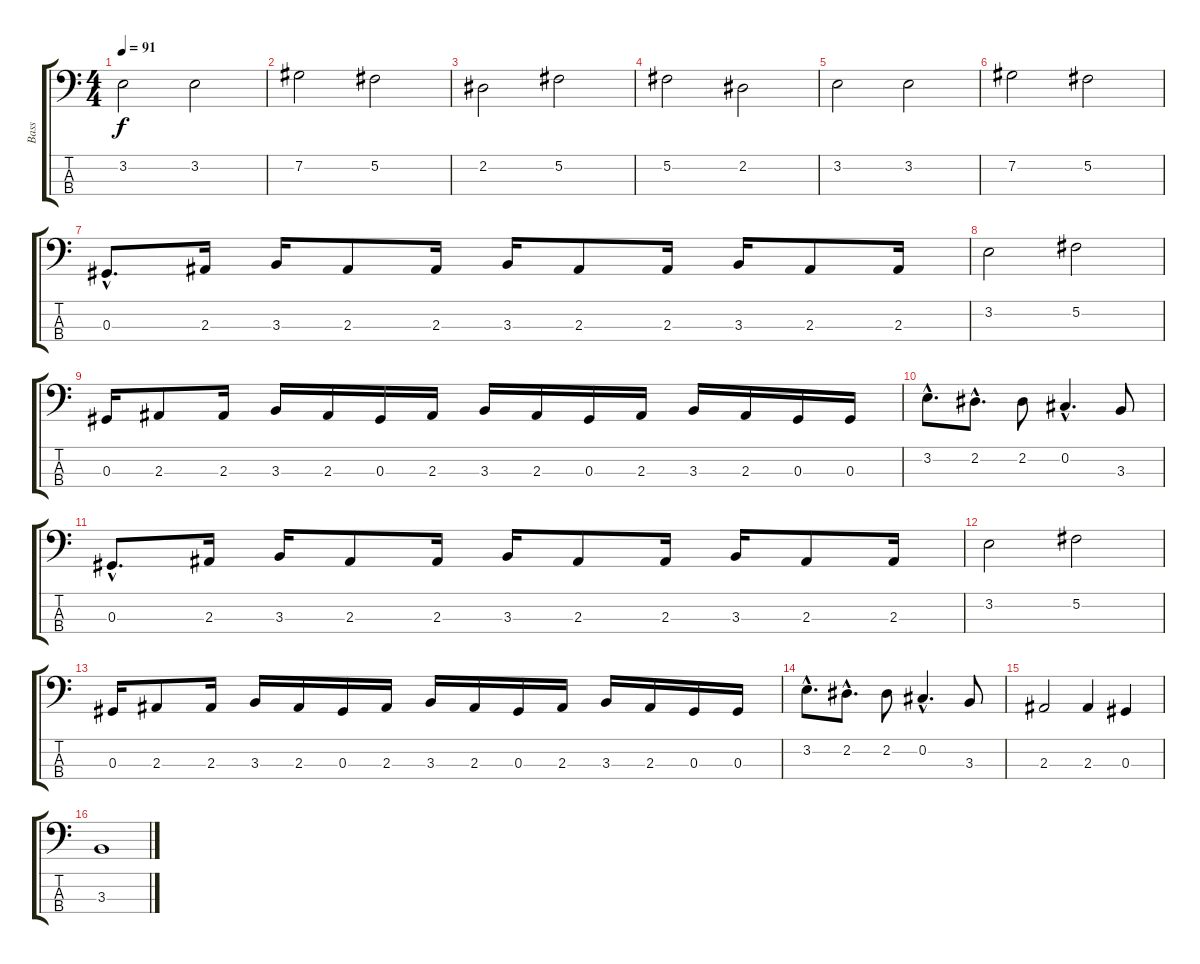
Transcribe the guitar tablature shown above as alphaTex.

\track ("Bass" "Bass") {instrument electricbasspick}
\staff {score tabs}
\tuning (Gb2 Db2 Ab1 Eb1) {hide}
\ts (4 4)
\tempo 91
\clef f4
\ks c
3.2.2{dy f} 3.2.2 |
7.2.2 5.2.2 |
2.2.2 5.2.2 |
5.2.2 2.2.2 |
3.2.2 3.2.2 |
7.2.2 5.2.2 |
0.3{hac}.8{d} 2.3.16 3.3.16 2.3.8 2.3.16 3.3.16 2.3.8 2.3.16 3.3.16 2.3.8 2.3.16 |
3.2.2 5.2.2 |
0.3.16 2.3.8 2.3.16 3.3.16 2.3.16 0.3.16 2.3.16 3.3.16 2.3.16 0.3.16 2.3.16 3.3.16 2.3.16 0.3.16 0.3.16 |
3.2{hac}.8{d} 2.2{hac}.8{d} 2.2.8 0.2{hac}.4{d} 3.3.8 |
0.3{hac}.8{d} 2.3.16 3.3.16 2.3.8 2.3.16 3.3.16 2.3.8 2.3.16 3.3.16 2.3.8 2.3.16 |
3.2.2 5.2.2 |
0.3.16 2.3.8 2.3.16 3.3.16 2.3.16 0.3.16 2.3.16 3.3.16 2.3.16 0.3.16 2.3.16 3.3.16 2.3.16 0.3.16 0.3.16 |
3.2{hac}.8{d} 2.2{hac}.8{d} 2.2.8 0.2{hac}.4{d} 3.3.8 |
2.3.2 2.3.4 0.3.4 |
3.3.1
